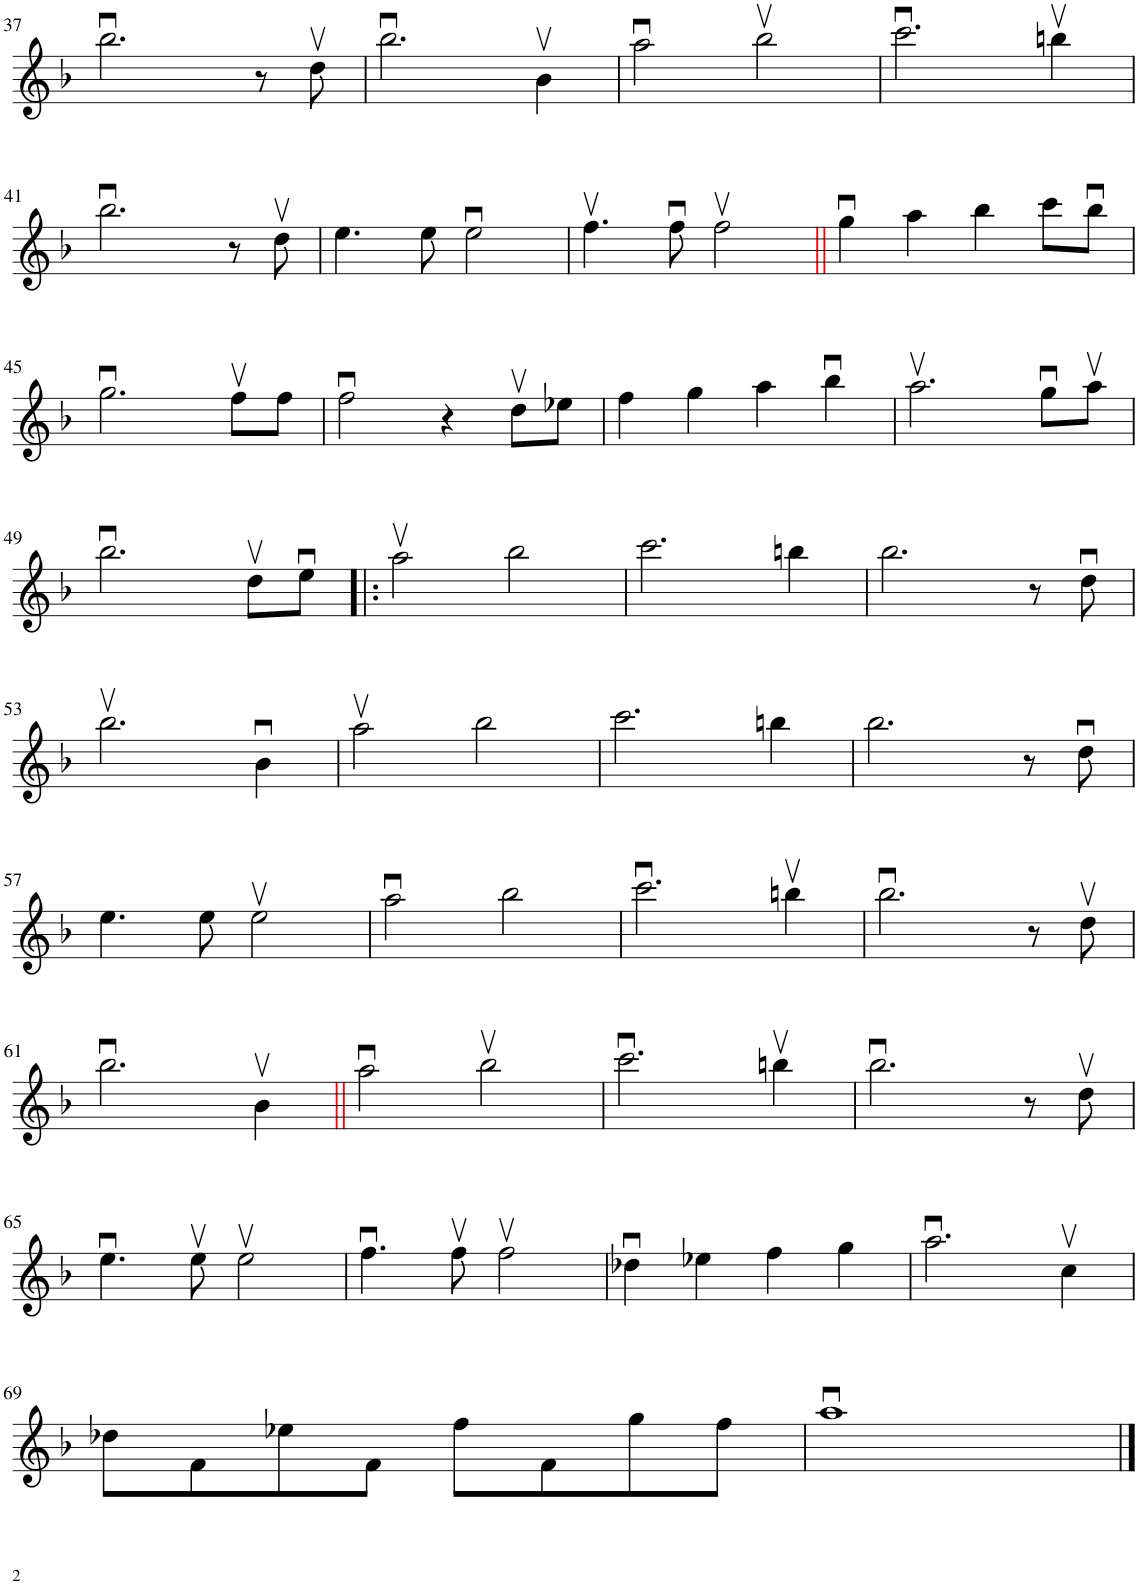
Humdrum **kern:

**kern
*part1
*staff1
*I"Piano, Flute
!!LO:PB:g=z
*clefG2
*k[b-]
*M4/4
=37
2.bb-u\
8r
8ddv\
=38
2.bb-u\
4b-v\
=39
2aau\
2bb-v\
=40
2.cccu\
4bbnv\
!!LO:LB:g=z
=41
2.bb-u\
8r
8ddv\
=42
4.ee\
8ee\
2eeu\
=43
4.ffv\
8ffu\
2ffv\
=44||
4ggu\
4aa\
4bb-\
8ccc\L
8bb-u\J
!!LO:LB:g=z
=45
2.ggu\
8ffv\L
8ff\J
=46
2ffu\
4r
8ddv\L
8ee-X\J
=47
4ff\
4gg\
4aa\
4bb-u\
=48
2.aav\
8ggu\L
8aav\J
!!LO:LB:g=z
=49
2.bb-u\
8ddv\L
8eeu\J
=50!|:
2aav\
2bb-\
=51
2.ccc\
4bbn\
=52
2.bb-\
8r
8ddu\
!!LO:LB:g=z
=53
2.bb-v\
4b-u\
=54
2aav\
2bb-\
=55
2.ccc\
4bbn\
=56
2.bb-\
8r
8ddu\
!!LO:LB:g=z
=57
4.ee\
8ee\
2eev\
=58
2aau\
2bb-\
=59
2.cccu\
4bbnv\
=60
2.bb-u\
8r
8ddv\
!!LO:LB:g=z
=61
2.bb-u\
4b-v\
=62||
2aau\
2bb-v\
=63
2.cccu\
4bbnv\
=64
2.bb-u\
8r
8ddv\
!!LO:LB:g=z
=65
4.eeu\
8eev\
2eev\
=66
4.ffu\
8ffv\
2ffv\
=67
4dd-Xu\
4ee-X\
4ff\
4gg\
=68
2.aau\
4ccv\
!!LO:LB:g=z
=69
8dd-X\L
8f\
8ee-X\
8f\J
8ff\L
8f\
8gg\
8ff\J
=70
1aau
==
*-
